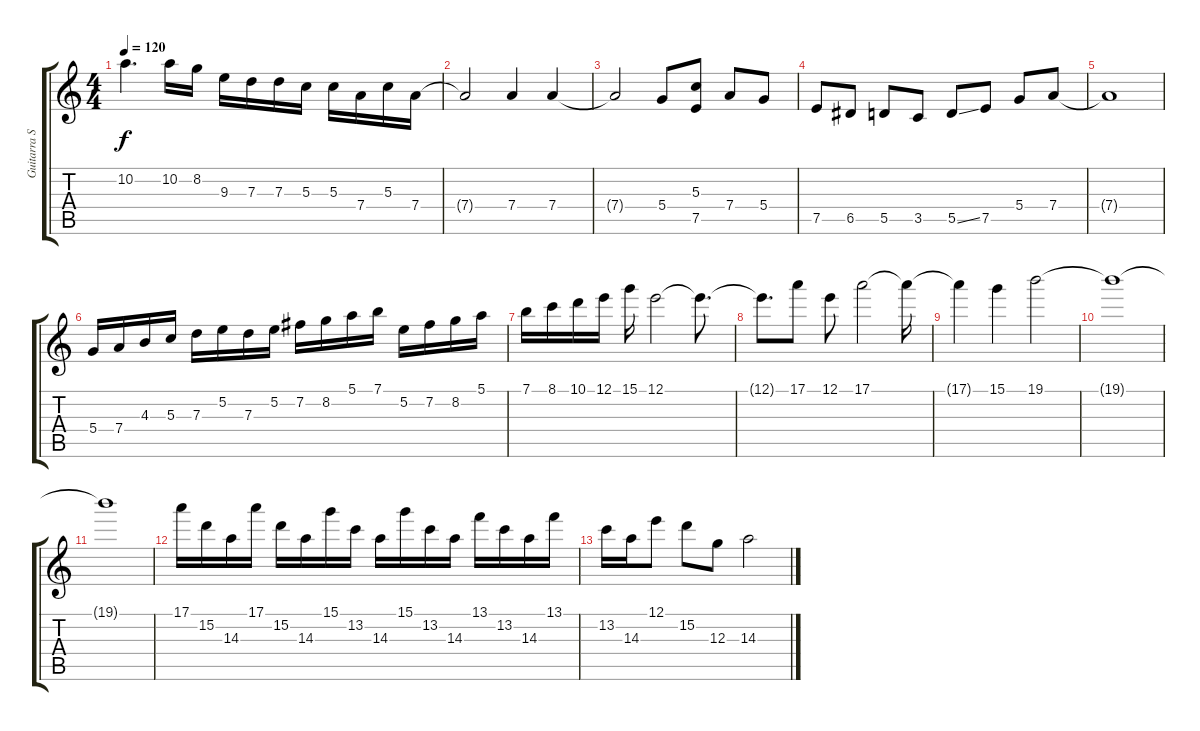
\track ("Guitarra Solo" "Guitarra S") {instrument overdrivenguitar}
\staff {score tabs}
\tuning (E4 B3 G3 D3 A2 E2) {hide}
\ts (4 4)
\tempo 120
\clef g2
\ks c
10.2{t}.4{d dy f} 10.2.16 8.2.16 9.3.16 7.3.16 7.3.16 5.3.16 5.3.16 7.4.16 5.3.16 7.4.16 |
7.4{t}.2 7.4.4 7.4.4 |
7.4{t}.2 5.4.8 (5.3 7.5).8 7.4.8 5.4.8 |
7.5.8 6.5.8 5.5.8 3.5.8 5.5{ss}.8 7.5.8 5.4.8 7.4.8 |
7.4{t}.1 |
5.4.16 7.4.16 4.3.16 5.3.16 7.3.16 5.2.16 7.3.16 5.2.16 7.2.16 8.2.16 5.1.16 7.1.16 5.2.16 7.2.16 8.2.16 5.1.16 |
7.1.16 8.1.16 10.1.16 12.1.16 15.1.16 12.1.2 12.1{t}.8{d} |
12.1{t}.8{d} 17.1.8 12.1.8 17.1.2 17.1{t}.16 |
17.1{t}.4 15.1.4 19.1.2 |
19.1{t}.1 |
19.1{t}.1 |
17.1.16 15.2.16 14.3.16 17.1.16 15.2.16 14.3.16 15.1.16 13.2.16 14.3.16 15.1.16 13.2.16 14.3.16 13.1.16 13.2.16 14.3.16 13.1.16 |
13.2.16 14.3.16 12.1.8 15.2.8 12.3.8 14.3.2
